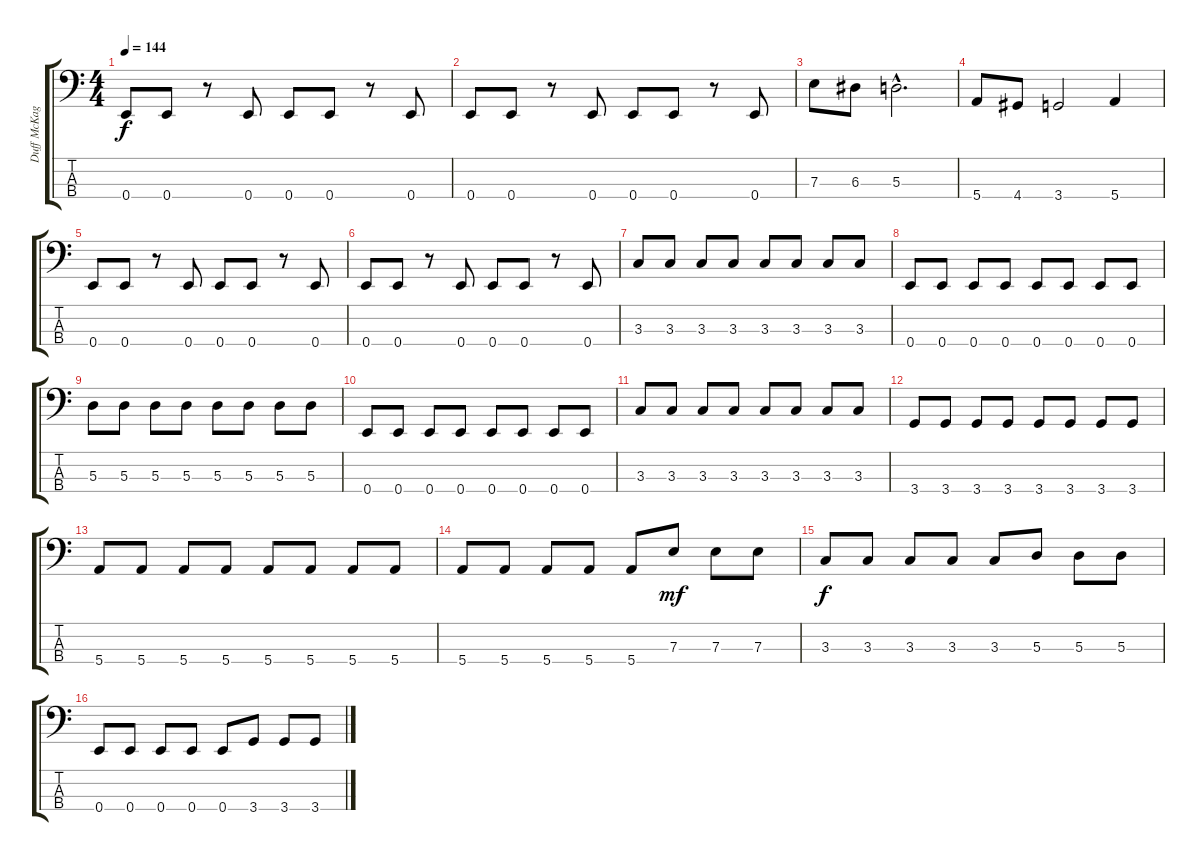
\track ("Duff McKagan" "Duff McKag") {instrument electricbassfinger}
\staff {score tabs}
\tuning (G2 D2 A1 E1) {hide}
\ts (4 4)
\tempo 144
\clef f4
\ks c
0.4.8{dy f} 0.4.8 r.8 0.4.8 0.4.8 0.4.8 r.8 0.4.8 |
0.4.8 0.4.8 r.8 0.4.8 0.4.8 0.4.8 r.8 0.4.8 |
7.3.8 6.3.8 5.3{hac}.2{d} |
5.4.8 4.4.8 3.4.2 5.4.4 |
0.4.8 0.4.8 r.8 0.4.8 0.4.8 0.4.8 r.8 0.4.8 |
0.4.8 0.4.8 r.8 0.4.8 0.4.8 0.4.8 r.8 0.4.8 |
3.3.8 3.3.8 3.3.8 3.3.8 3.3.8 3.3.8 3.3.8 3.3.8 |
0.4.8 0.4.8 0.4.8 0.4.8 0.4.8 0.4.8 0.4.8 0.4.8 |
5.3.8 5.3.8 5.3.8 5.3.8 5.3.8 5.3.8 5.3.8 5.3.8 |
0.4.8 0.4.8 0.4.8 0.4.8 0.4.8 0.4.8 0.4.8 0.4.8 |
3.3.8 3.3.8 3.3.8 3.3.8 3.3.8 3.3.8 3.3.8 3.3.8 |
3.4.8 3.4.8 3.4.8 3.4.8 3.4.8 3.4.8 3.4.8 3.4.8 |
5.4.8 5.4.8 5.4.8 5.4.8 5.4.8 5.4.8 5.4.8 5.4.8 |
5.4.8 5.4.8 5.4.8 5.4.8 5.4.8 7.3.8{dy mf} 7.3.8 7.3.8 |
3.3.8{dy f} 3.3.8 3.3.8 3.3.8 3.3.8 5.3.8 5.3.8 5.3.8 |
0.4.8 0.4.8 0.4.8 0.4.8 0.4.8 3.4.8 3.4.8 3.4.8
